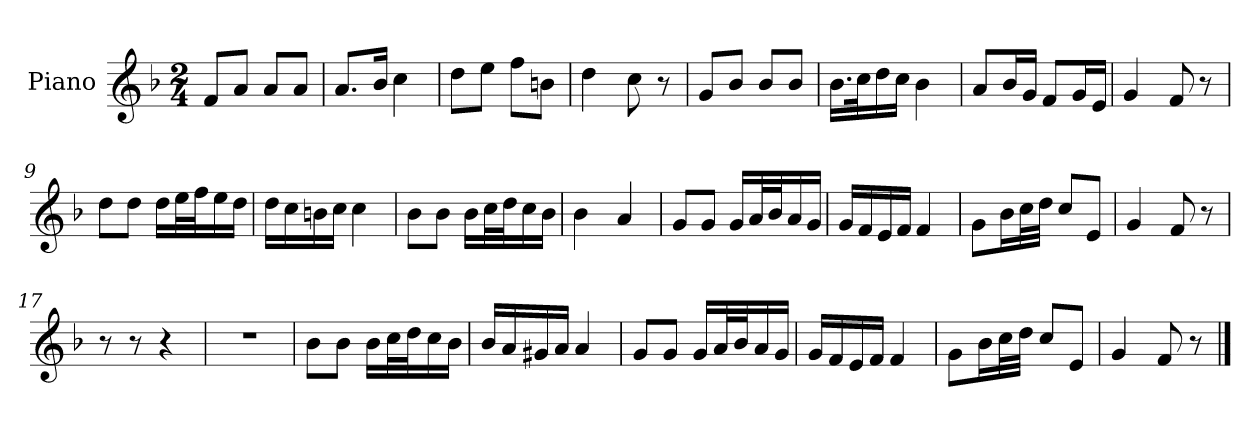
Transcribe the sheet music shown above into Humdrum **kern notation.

**kern
*part1
*staff1
*I"Piano
*I'Pno.
*clefG2
*k[b-]
*M2/4
=1
8f/L
8a/J
8a/L
8a/J
=2
8.a/L
16b-/Jk
4cc\
=3
8dd\L
8ee\J
8ff\L
8bn\J
=4
4dd\
8cc\
8r
=5
8g/L
8b-/J
8b-/L
8b-/J
=6
16.b-\LL
32cc\K
16dd\
16cc\JJ
4b-\
=7
8a/L
16b-/L
16g/JJ
8f/L
16g/L
16e/JJ
=8
4g/
8f/
8r
=9
8dd\L
8dd\J
16dd\LL
32ee\L
32ff\J
16ee\
16dd\JJ
=10
16dd\LL
16cc\
16bn\
16cc\JJ
4cc\
=11
8b-\L
8b-\J
16b-\LL
32cc\L
32dd\J
16cc\
16b-\JJ
=12
4b-\
4a/
=13
8g/L
8g/J
16g/LL
32a/L
32b-/J
16a/
16g/JJ
=14
16g/LL
16f/
16e/
16f/JJ
4f/
=15
8g\L
16b-\L
32cc\L
32dd\JJJ
8cc/L
8e/J
=16
4g/
8f/
8r
=17
8r
8r
4r
=18
2r
=19
8b-\L
8b-\J
16b-\LL
32cc\L
32dd\J
16cc\
16b-\JJ
=20
16b-/LL
16a/
16g#X/
16a/JJ
4a/
=21
8g/L
8g/J
16g/LL
32a/L
32b-/J
16a/
16g/JJ
=22
16g/LL
16f/
16e/
16f/JJ
4f/
=23
8g\L
16b-\L
32cc\L
32dd\JJJ
8cc/L
8e/J
=24
4g/
8f/
8r
==
*-
